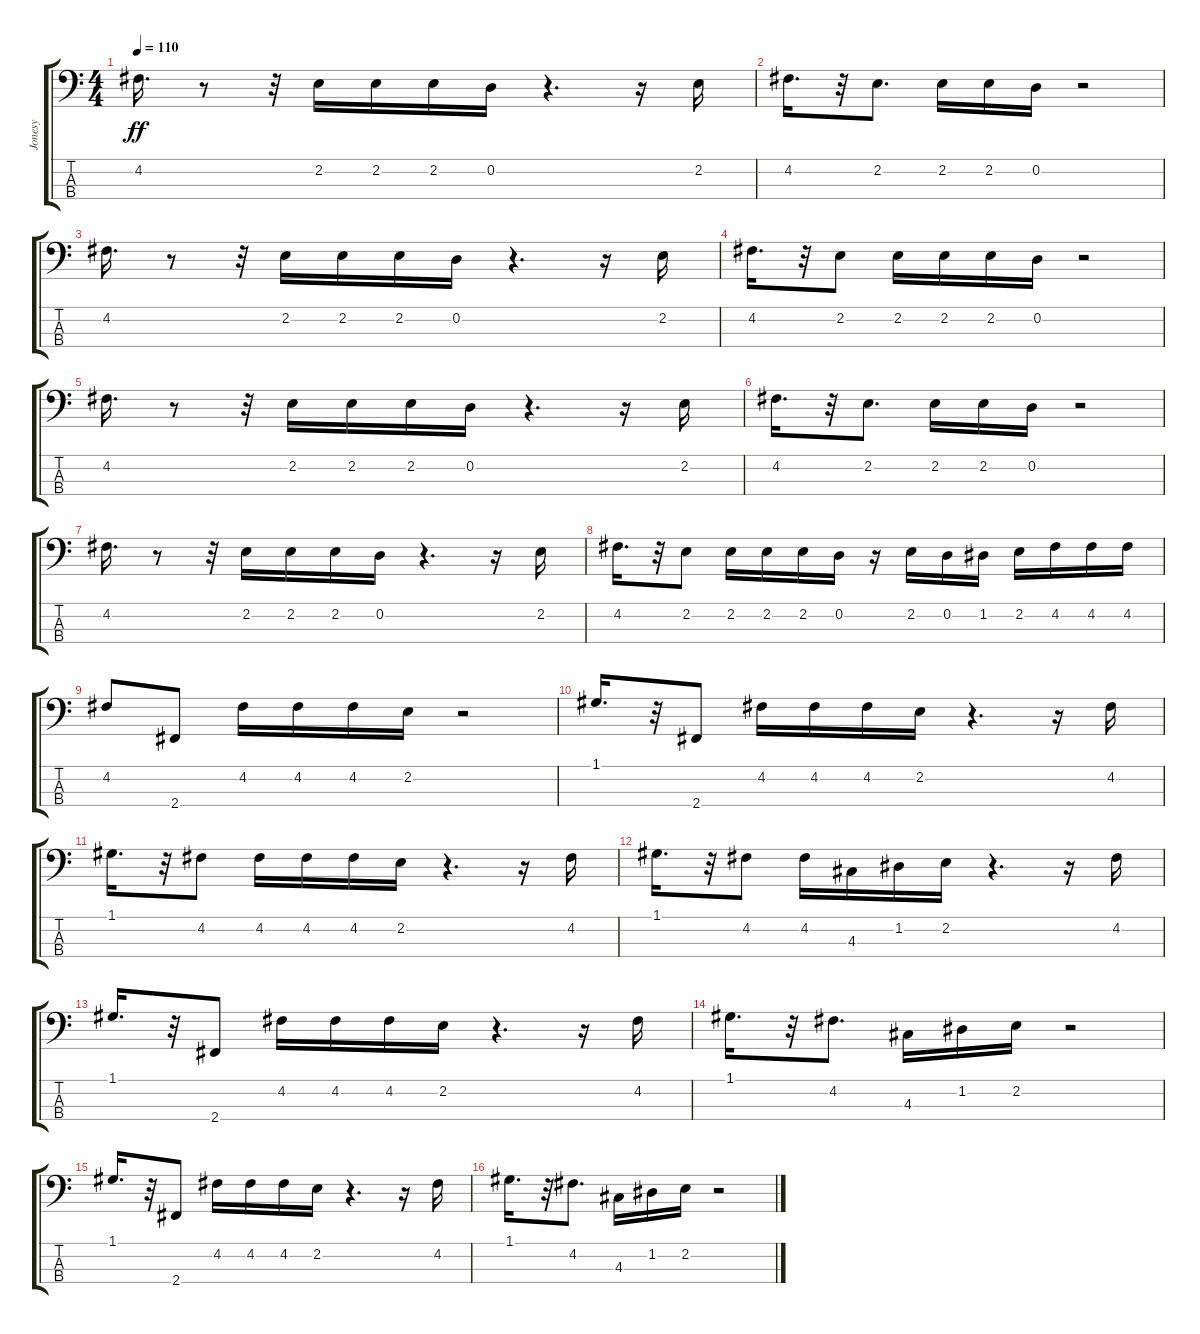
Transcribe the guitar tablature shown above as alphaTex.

\track ("Jonesy" "Jonesy") {instrument electricbassfinger}
\staff {score tabs}
\tuning (G2 D2 A1 E1) {hide}
\ts (4 4)
\tempo 110
\clef f4
\ks c
4.2.16{d dy ff} r.8 r.32 2.2.16 2.2.16 2.2.16 0.2.16 r.4{d} r.16 2.2.16 |
4.2.16{d} r.32 2.2.8{d} 2.2.16 2.2.16 0.2.16 r.2 |
4.2.16{d} r.8 r.32 2.2.16 2.2.16 2.2.16 0.2.16 r.4{d} r.16 2.2.16 |
4.2.16{d} r.32 2.2.8 2.2.16 2.2.16 2.2.16 0.2.16 r.2 |
4.2.16{d} r.8 r.32 2.2.16 2.2.16 2.2.16 0.2.16 r.4{d} r.16 2.2.16 |
4.2.16{d} r.32 2.2.8{d} 2.2.16 2.2.16 0.2.16 r.2 |
4.2.16{d} r.8 r.32 2.2.16 2.2.16 2.2.16 0.2.16 r.4{d} r.16 2.2.16 |
4.2.16{d} r.32 2.2.8 2.2.16 2.2.16 2.2.16 0.2.16 r.16 2.2.16 0.2.16 1.2.16 2.2.16 4.2.16 4.2.16 4.2.16 |
4.2.8 2.4.8 4.2.16 4.2.16 4.2.16 2.2.16 r.2 |
1.1.16{d} r.32 2.4.8 4.2.16 4.2.16 4.2.16 2.2.16 r.4{d} r.16 4.2.16 |
1.1.16{d} r.32 4.2.8 4.2.16 4.2.16 4.2.16 2.2.16 r.4{d} r.16 4.2.16 |
1.1.16{d} r.32 4.2.8 4.2.16 4.3.16 1.2.16 2.2.16 r.4{d} r.16 4.2.16 |
1.1.16{d} r.32 2.4.8 4.2.16 4.2.16 4.2.16 2.2.16 r.4{d} r.16 4.2.16 |
1.1.16{d} r.32 4.2.8{d} 4.3.16 1.2.16 2.2.16 r.2 |
1.1.16{d} r.32 2.4.8 4.2.16 4.2.16 4.2.16 2.2.16 r.4{d} r.16 4.2.16 |
1.1.16{d} r.32 4.2.8{d} 4.3.16 1.2.16 2.2.16 r.2
